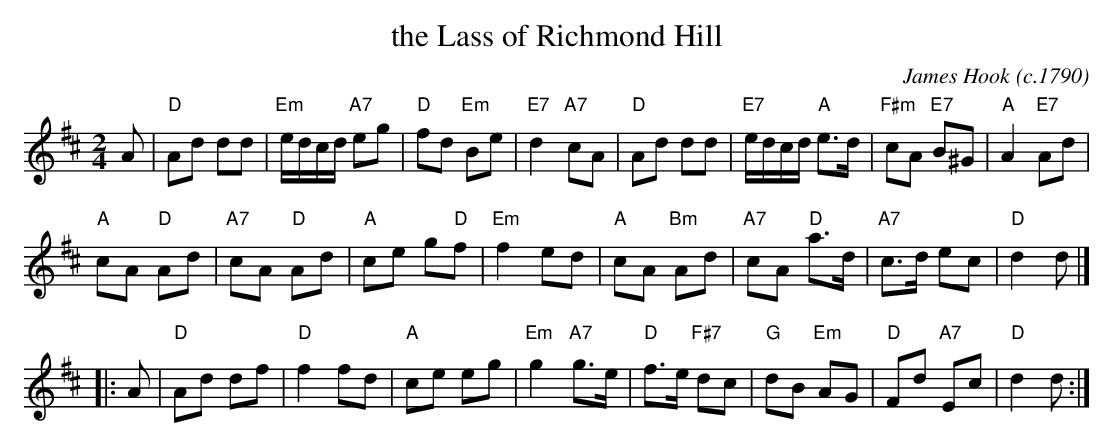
X:1
T:the Lass of Richmond Hill
C:James Hook (c.1790)
M:2/4
L:1/8
K:D
A |\
"D"Ad dd | "Em"e/d/c/d/ "A7"eg | "D"fd "Em"Be | "E7"d2 "A7"cA |\
"D"Ad dd | "E7"e/d/c/d/ "A"e>d | "F#m"cA "E7"B^G | "A"A2 "E7"Ad |
"A"cA "D"Ad | "A7"cA "D"Ad | "A"ce g"D"f | "Em"f2 ed |\
"A"cA "Bm"Ad | "A7"cA "D"a>d | "A7"c>d ec | "D"d2 d |]
|: A |\
"D"Ad df | "D"f2 fd | "A"ce eg | "Em"g2 "A7"g>e |\
"D"f>e "F#7"dc | "G"dB "Em"AG | "D"Fd "A7"Ec | "D"d2 d :|
